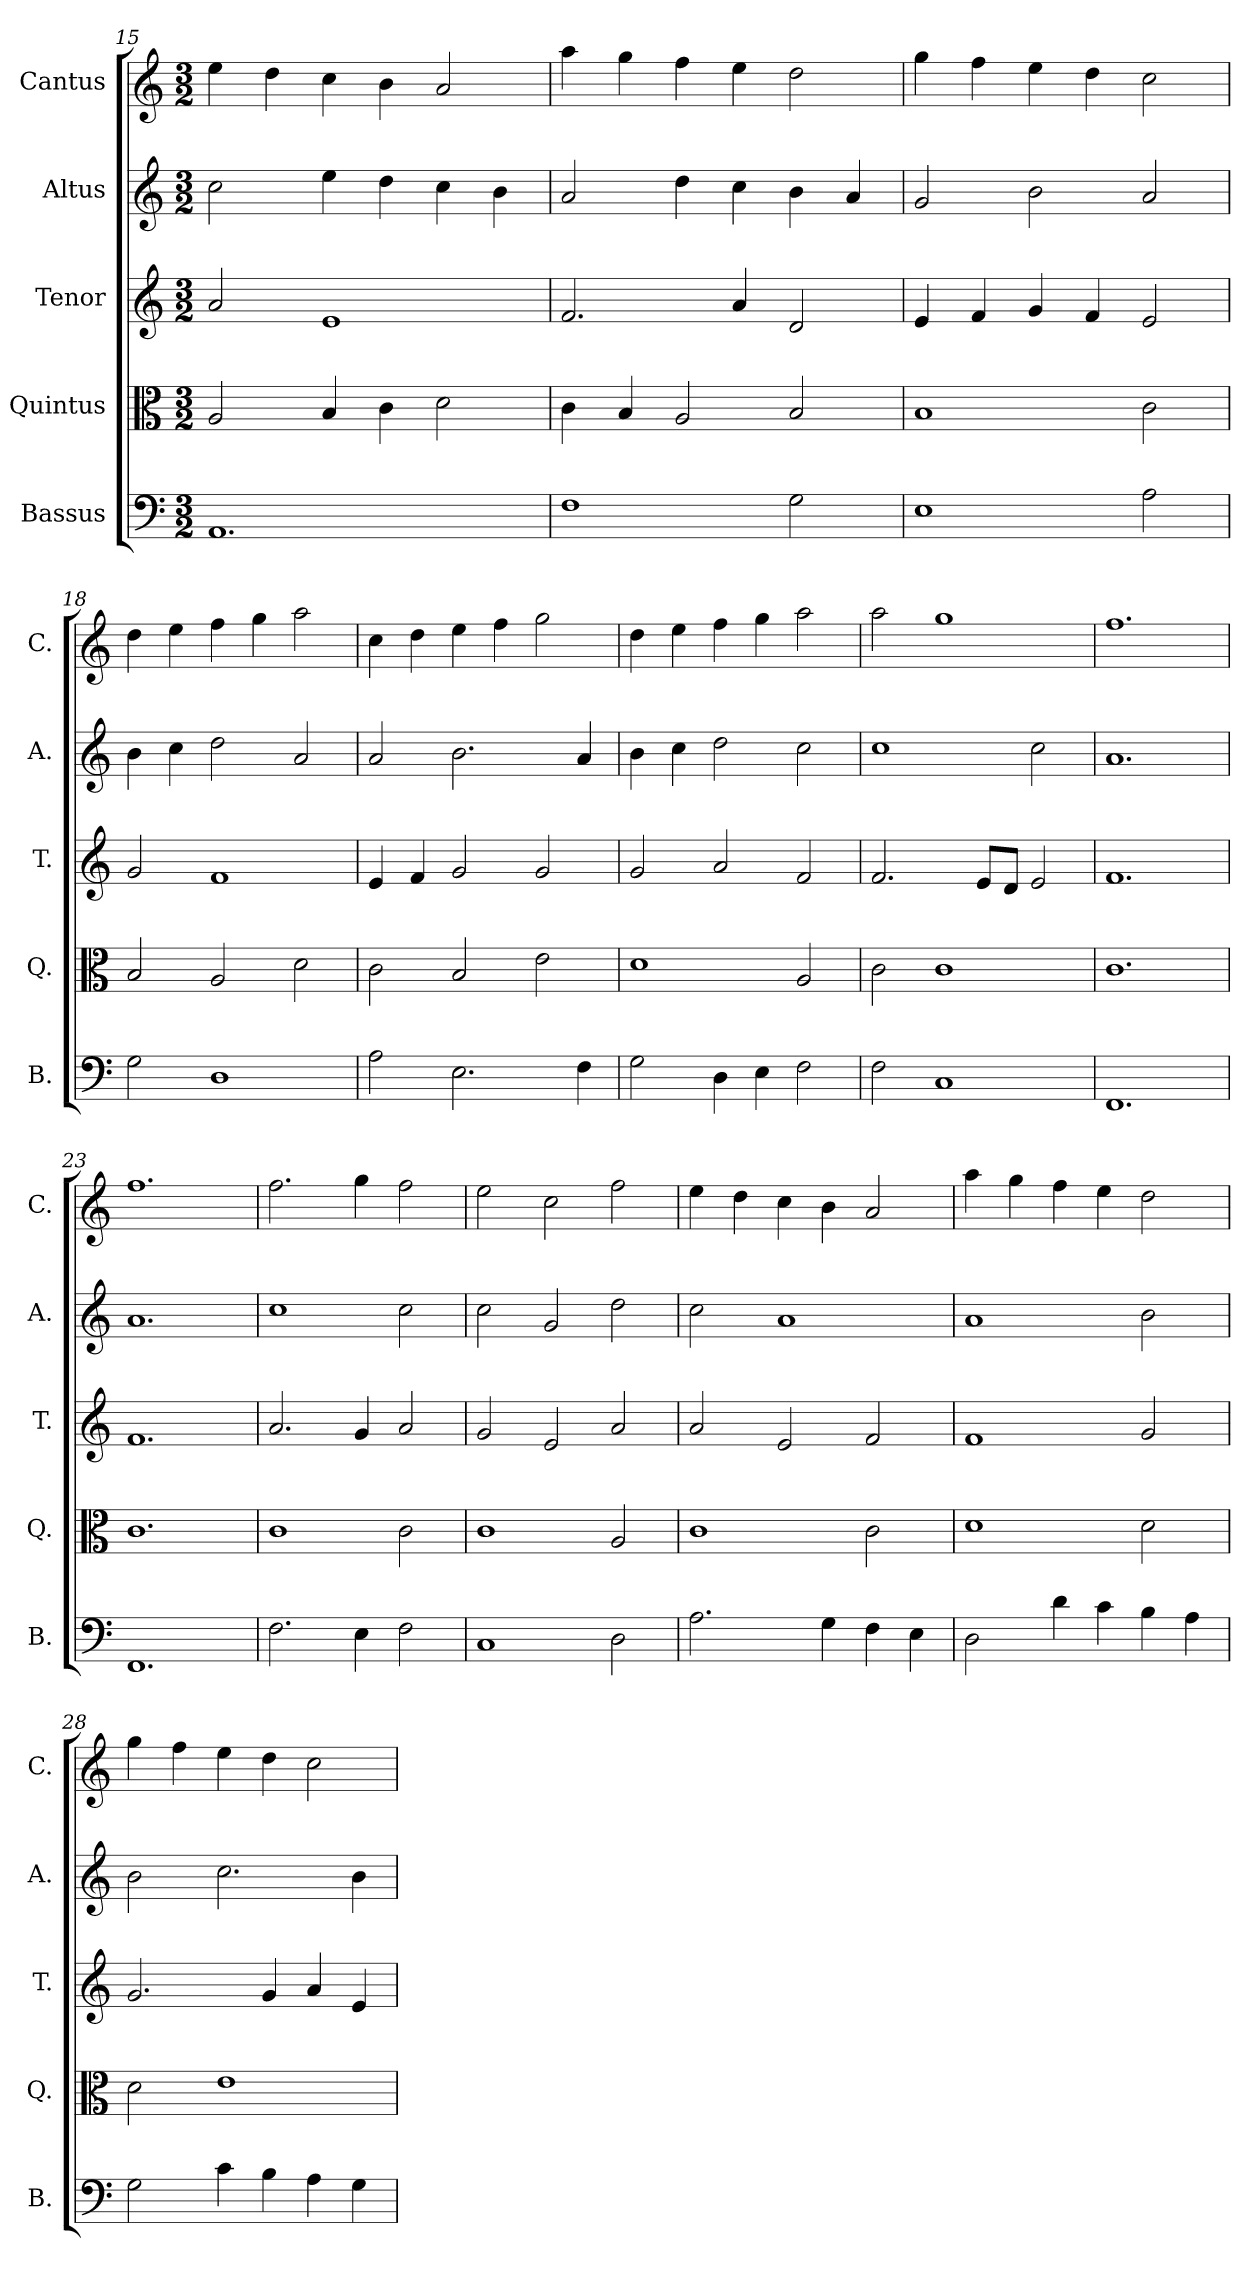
**kern	**kern	**kern	**kern	**kern
*part5	*part4	*part3	*part2	*part1
*staff5	*staff4	*staff3	*staff2	*staff1
*I"Bassus	*I"Quintus	*I"Tenor	*I"Altus	*I"Cantus
*I'B.	*I'Q.	*I'T.	*I'A.	*I'C.
*clefF4	*clefC3	*clefG2	*clefG2	*clefG2
*k[]	*k[]	*k[]	*k[]	*k[]
*M3/2	*M3/2	*M3/2	*M3/2	*M3/2
=15	=15	=15	=15	=15
1.AA	2A/	2a/	2cc\	4ee\
.	.	.	.	4dd\
.	4B/	1e	4ee\	4cc\
.	4c\	.	4dd\	4b\
.	2d\	.	4cc\	2a/
.	.	.	4b\	.
=16	=16	=16	=16	=16
1F	4c\	2.f/	2a/	4aa\
.	4B/	.	.	4gg\
.	2A/	.	4dd\	4ff\
.	.	4a/	4cc\	4ee\
2G\	2B/	2d/	4b\	2dd\
.	.	.	4a/	.
=17	=17	=17	=17	=17
1E	1B	4e/	2g/	4gg\
.	.	4f/	.	4ff\
.	.	4g/	2b\	4ee\
.	.	4f/	.	4dd\
2A\	2c\	2e/	2a/	2cc\
!!LO:PB:g=z
=18	=18	=18	=18	=18
2G\	2B/	2g/	4b\	4dd\
.	.	.	4cc\	4ee\
1D	2A/	1f	2dd\	4ff\
.	.	.	.	4gg\
.	2d\	.	2a/	2aa\
=19	=19	=19	=19	=19
2A\	2c\	4e/	2a/	4cc\
.	.	4f/	.	4dd\
2.E\	2B/	2g/	2.b\	4ee\
.	.	.	.	4ff\
.	2e\	2g/	.	2gg\
4F\	.	.	4a/	.
=20	=20	=20	=20	=20
2G\	1d	2g/	4b\	4dd\
.	.	.	4cc\	4ee\
4D\	.	2a/	2dd\	4ff\
4E\	.	.	.	4gg\
2F\	2A/	2f/	2cc\	2aa\
=21	=21	=21	=21	=21
2F\	2c\	2.f/	1cc	2aa\
1C	1c	.	.	1gg
.	.	8e/L	.	.
.	.	8d/J	.	.
.	.	2e/	2cc\	.
=22	=22	=22	=22	=22
1.FF	1.c	1.f	1.a	1.ff
=23	=23	=23	=23	=23
1.FF	1.c	1.f	1.a	1.ff
!!LO:PB:g=z
=24	=24	=24	=24	=24
2.F\	1c	2.a/	1cc	2.ff\
4E\	.	4g/	.	4gg\
2F\	2c\	2a/	2cc\	2ff\
=25	=25	=25	=25	=25
1C	1c	2g/	2cc\	2ee\
.	.	2e/	2g/	2cc\
2D\	2A/	2a/	2dd\	2ff\
=26	=26	=26	=26	=26
2.A\	1c	2a/	2cc\	4ee\
.	.	.	.	4dd\
.	.	2e/	1a	4cc\
4G\	.	.	.	4b\
4F\	2c\	2f/	.	2a/
4E\	.	.	.	.
=27	=27	=27	=27	=27
2D\	1d	1f	1a	4aa\
.	.	.	.	4gg\
4d\	.	.	.	4ff\
4c\	.	.	.	4ee\
4B\	2d\	2g/	2b\	2dd\
4A\	.	.	.	.
=28	=28	=28	=28	=28
2G\	2d\	2.g/	2b\	4gg\
.	.	.	.	4ff\
4c\	1e	.	2.cc\	4ee\
4B\	.	4g/	.	4dd\
4A\	.	4a/	.	2cc\
4G\	.	4e/	4b\	.
=	=	=	=	=
*-	*-	*-	*-	*-
